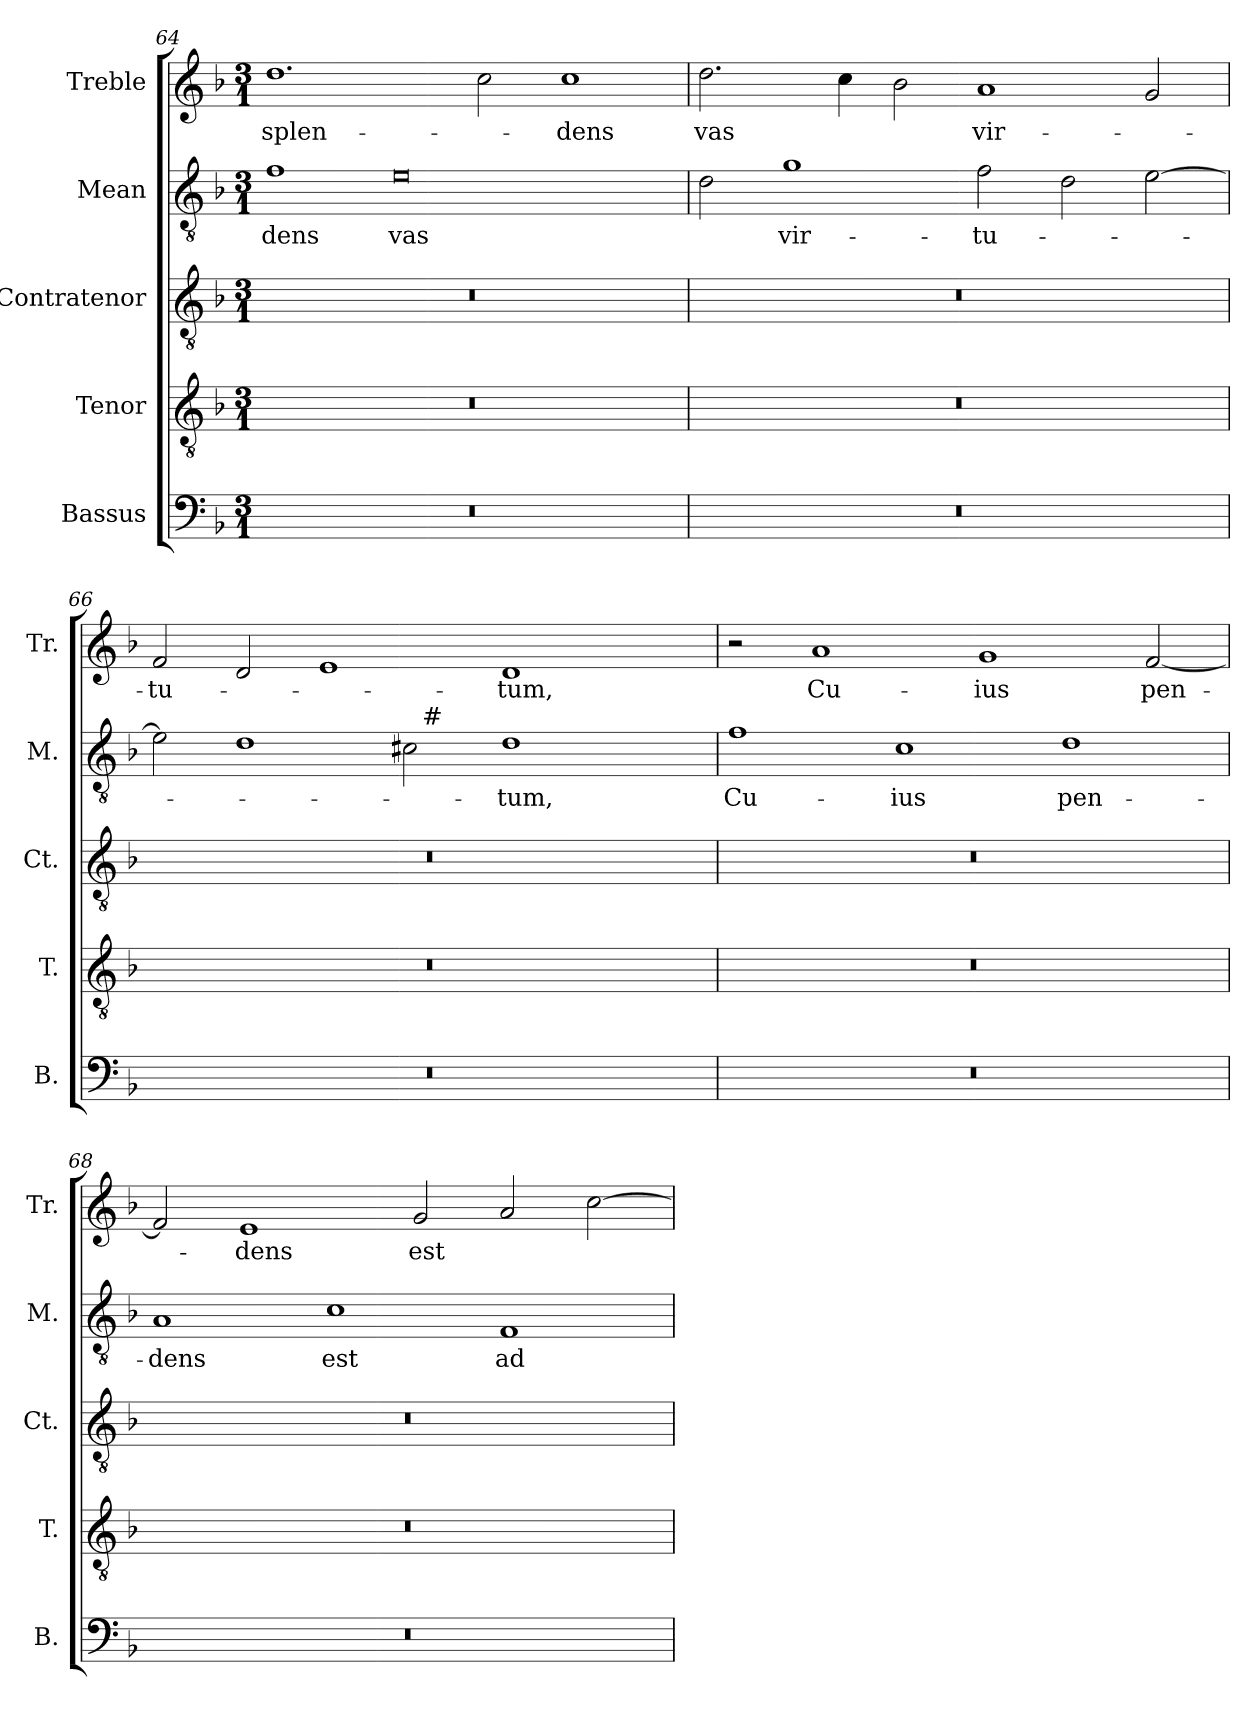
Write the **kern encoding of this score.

**kern	**kern	**kern	**kern	**text	**kern	**text
*part5	*part4	*part3	*part2	*part2	*part1	*part1
*staff5	*staff4	*staff3	*staff2	*staff2	*staff1	*staff1
*I"Bassus	*I"Tenor	*I"Contratenor	*I"Mean	*	*I"Treble	*
*I'B.	*I'T.	*I'Ct.	*I'M.	*	*I'Tr.	*
*clefF4	*clefGv2	*clefGv2	*clefGv2	*	*clefG2	*
*	*ITrd7c12	*ITrd7c12	*ITrd7c12	*	*	*
*k[b-]	*k[b-]	*k[b-]	*k[b-]	*	*k[b-]	*
*F:	*F:	*F:	*F:	*	*F:	*
*M3/1	*M3/1	*M3/1	*M3/1	*	*M3/1	*
=64	=64	=64	=64	=64	=64	=64
!LO:N:vis=1	!LO:N:vis=1	!LO:N:vis=1	!	!	!	!
!	!	!	!	!LO:LY:b:color=#000000	!	!
!	!	!	!	!	!	!LO:LY:b:color=#000000
0.r	0.r	0.r	1Fi	-dens	1.ddi	splen-
!	!	!	!	!LO:LY:b:color=#000000	!	!
.	.	.	0Ei	vas	.	.
.	.	.	.	.	2cci\	.
!	!	!	!	!	!	!LO:LY:b:color=#000000
.	.	.	.	.	1cci	-dens
!!LO:PB:g=z
=65`	=65`	=65`	=65`	=65`	=65`	=65`
!LO:N:vis=1	!LO:N:vis=1	!LO:N:vis=1	!	!	!	!
!	!	!	!	!	!	!LO:LY:b:color=#000000
0.r	0.r	0.r	2Di\	.	2.ddi\	vas
!	!	!	!	!LO:LY:b:color=#000000	!	!
.	.	.	1Gi	vir-	.	.
.	.	.	.	.	4cci\	.
.	.	.	.	.	2b-i\	.
!	!	!	!	!LO:LY:b:color=#000000	!	!
!	!	!	!	!	!	!LO:LY:b:color=#000000
.	.	.	2Fi\	-tu-	1ai	vir-
.	.	.	2Di\	.	.	.
.	.	.	[>2Ei\	.	2gi/	.
=66`	=66`	=66`	=66`	=66`	=66`	=66`
!LO:N:vis=1	!LO:N:vis=1	!LO:N:vis=1	!	!	!	!
!	!	!	!	!	!	!LO:LY:b:color=#000000
*	*	*	*^	*	*	*
0.r	0.r	0.r	2Ei\]	1ryy	.	2fi/	-tu-
.	.	.	1Di	.	.	2di/	.
.	.	.	.	2ryy	.	1ei	.
.	.	.	2C#i\	32ryy	.	.	.
.	.	.	.	256ryy	.	.	.
!	!	!	!	!LO:TX:a:t=#	!	!	!
.	.	.	.	1ryy	.	.	.
!	!	!	!	!	!LO:LY:b:color=#000000	!	!
!	!	!	!	!	!	!	!LO:LY:b:color=#000000
.	.	.	1Di	.	-tum,	1di	-tum,
.	.	.	.	4ryy	.	.	.
.	.	.	.	8ryy	.	.	.
.	.	.	.	16ryy	.	.	.
.	.	.	.	64..ryy	.	.	.
=67`	=67`	=67`	=67`	=67`	=67`	=67`	=67`
!LO:N:vis=1	!LO:N:vis=1	!LO:N:vis=1	!	!	!	!	!
*	*	*	*v	*v	*	*	*
*	*	*	*^	*	*	*
!	!	!	!	!	!LO:LY:b:color=#000000	!	!
*	*	*	*v	*v	*	*	*
0.r	0.r	0.r	1Fi	Cu-	2r	.
!	!	!	!	!	!	!LO:LY:b:color=#000000
.	.	.	.	.	1ai	Cu-
!	!	!	!	!LO:LY:b:color=#000000	!	!
.	.	.	1Ci	-ius	.	.
!	!	!	!	!	!	!LO:LY:b:color=#000000
.	.	.	.	.	1gi	-ius
!	!	!	!	!LO:LY:b:color=#000000	!	!
.	.	.	1Di	pen-	.	.
!	!	!	!	!	!	!LO:LY:b:color=#000000
.	.	.	.	.	[<2fi/	pen-
=68`	=68`	=68`	=68`	=68`	=68`	=68`
!LO:N:vis=1	!LO:N:vis=1	!LO:N:vis=1	!	!	!	!
!	!	!	!	!LO:LY:b:color=#000000	!	!
0.r	0.r	0.r	1AAi	-dens	2fi/]	.
!	!	!	!	!	!	!LO:LY:b:color=#000000
.	.	.	.	.	1ei	-dens
!	!	!	!	!LO:LY:b:color=#000000	!	!
.	.	.	1Ci	est	.	.
!	!	!	!	!	!	!LO:LY:b:color=#000000
.	.	.	.	.	2gi/	est
!	!	!	!	!LO:LY:b:color=#000000	!	!
.	.	.	1FFi	ad	2ai/	.
.	.	.	.	.	[>2cci\	.
=`	=`	=`	=`	=`	=`	=`
*-	*-	*-	*-	*-	*-	*-
